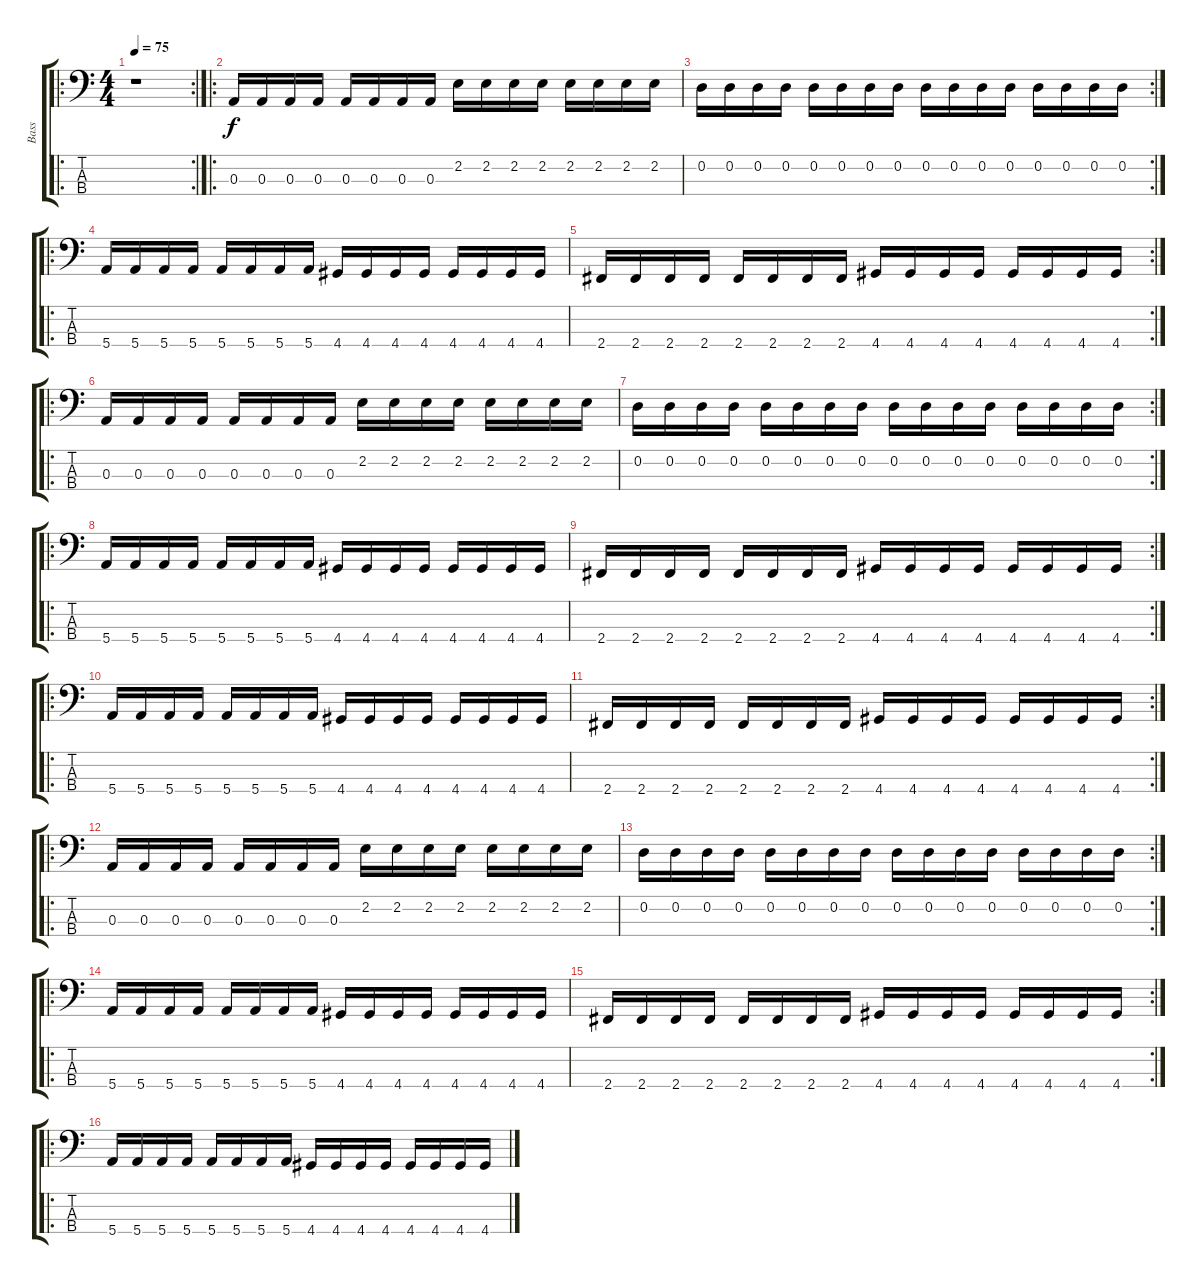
\track ("Bass" "Bass") {instrument electricbasspick}
\staff {score tabs}
\tuning (G2 D2 A1 E1) {hide}
\ro
\rc 2
\ts (4 4)
\tempo 75
\clef f4
\ks c
r.1{dy f instrument electricbasspick} |
\ro
0.3.16 0.3.16 0.3.16 0.3.16 0.3.16 0.3.16 0.3.16 0.3.16 2.2.16 2.2.16 2.2.16 2.2.16 2.2.16 2.2.16 2.2.16 2.2.16 |
\rc 2
0.2.16 0.2.16 0.2.16 0.2.16 0.2.16 0.2.16 0.2.16 0.2.16 0.2.16 0.2.16 0.2.16 0.2.16 0.2.16 0.2.16 0.2.16 0.2.16 |
\ro
5.4.16 5.4.16 5.4.16 5.4.16 5.4.16 5.4.16 5.4.16 5.4.16 4.4.16 4.4.16 4.4.16 4.4.16 4.4.16 4.4.16 4.4.16 4.4.16 |
\rc 2
2.4.16 2.4.16 2.4.16 2.4.16 2.4.16 2.4.16 2.4.16 2.4.16 4.4.16 4.4.16 4.4.16 4.4.16 4.4.16 4.4.16 4.4.16 4.4.16 |
\ro
0.3.16 0.3.16 0.3.16 0.3.16 0.3.16 0.3.16 0.3.16 0.3.16 2.2.16 2.2.16 2.2.16 2.2.16 2.2.16 2.2.16 2.2.16 2.2.16 |
\rc 2
0.2.16 0.2.16 0.2.16 0.2.16 0.2.16 0.2.16 0.2.16 0.2.16 0.2.16 0.2.16 0.2.16 0.2.16 0.2.16 0.2.16 0.2.16 0.2.16 |
\ro
5.4.16 5.4.16 5.4.16 5.4.16 5.4.16 5.4.16 5.4.16 5.4.16 4.4.16 4.4.16 4.4.16 4.4.16 4.4.16 4.4.16 4.4.16 4.4.16 |
\rc 2
2.4.16 2.4.16 2.4.16 2.4.16 2.4.16 2.4.16 2.4.16 2.4.16 4.4.16 4.4.16 4.4.16 4.4.16 4.4.16 4.4.16 4.4.16 4.4.16 |
\ro
5.4.16 5.4.16 5.4.16 5.4.16 5.4.16 5.4.16 5.4.16 5.4.16 4.4.16 4.4.16 4.4.16 4.4.16 4.4.16 4.4.16 4.4.16 4.4.16 |
\rc 2
2.4.16 2.4.16 2.4.16 2.4.16 2.4.16 2.4.16 2.4.16 2.4.16 4.4.16 4.4.16 4.4.16 4.4.16 4.4.16 4.4.16 4.4.16 4.4.16 |
\ro
0.3.16 0.3.16 0.3.16 0.3.16 0.3.16 0.3.16 0.3.16 0.3.16 2.2.16 2.2.16 2.2.16 2.2.16 2.2.16 2.2.16 2.2.16 2.2.16 |
\rc 2
0.2.16 0.2.16 0.2.16 0.2.16 0.2.16 0.2.16 0.2.16 0.2.16 0.2.16 0.2.16 0.2.16 0.2.16 0.2.16 0.2.16 0.2.16 0.2.16 |
\ro
5.4.16 5.4.16 5.4.16 5.4.16 5.4.16 5.4.16 5.4.16 5.4.16 4.4.16 4.4.16 4.4.16 4.4.16 4.4.16 4.4.16 4.4.16 4.4.16 |
\rc 2
2.4.16 2.4.16 2.4.16 2.4.16 2.4.16 2.4.16 2.4.16 2.4.16 4.4.16 4.4.16 4.4.16 4.4.16 4.4.16 4.4.16 4.4.16 4.4.16 |
\ro
5.4.16 5.4.16 5.4.16 5.4.16 5.4.16 5.4.16 5.4.16 5.4.16 4.4.16 4.4.16 4.4.16 4.4.16 4.4.16 4.4.16 4.4.16 4.4.16
